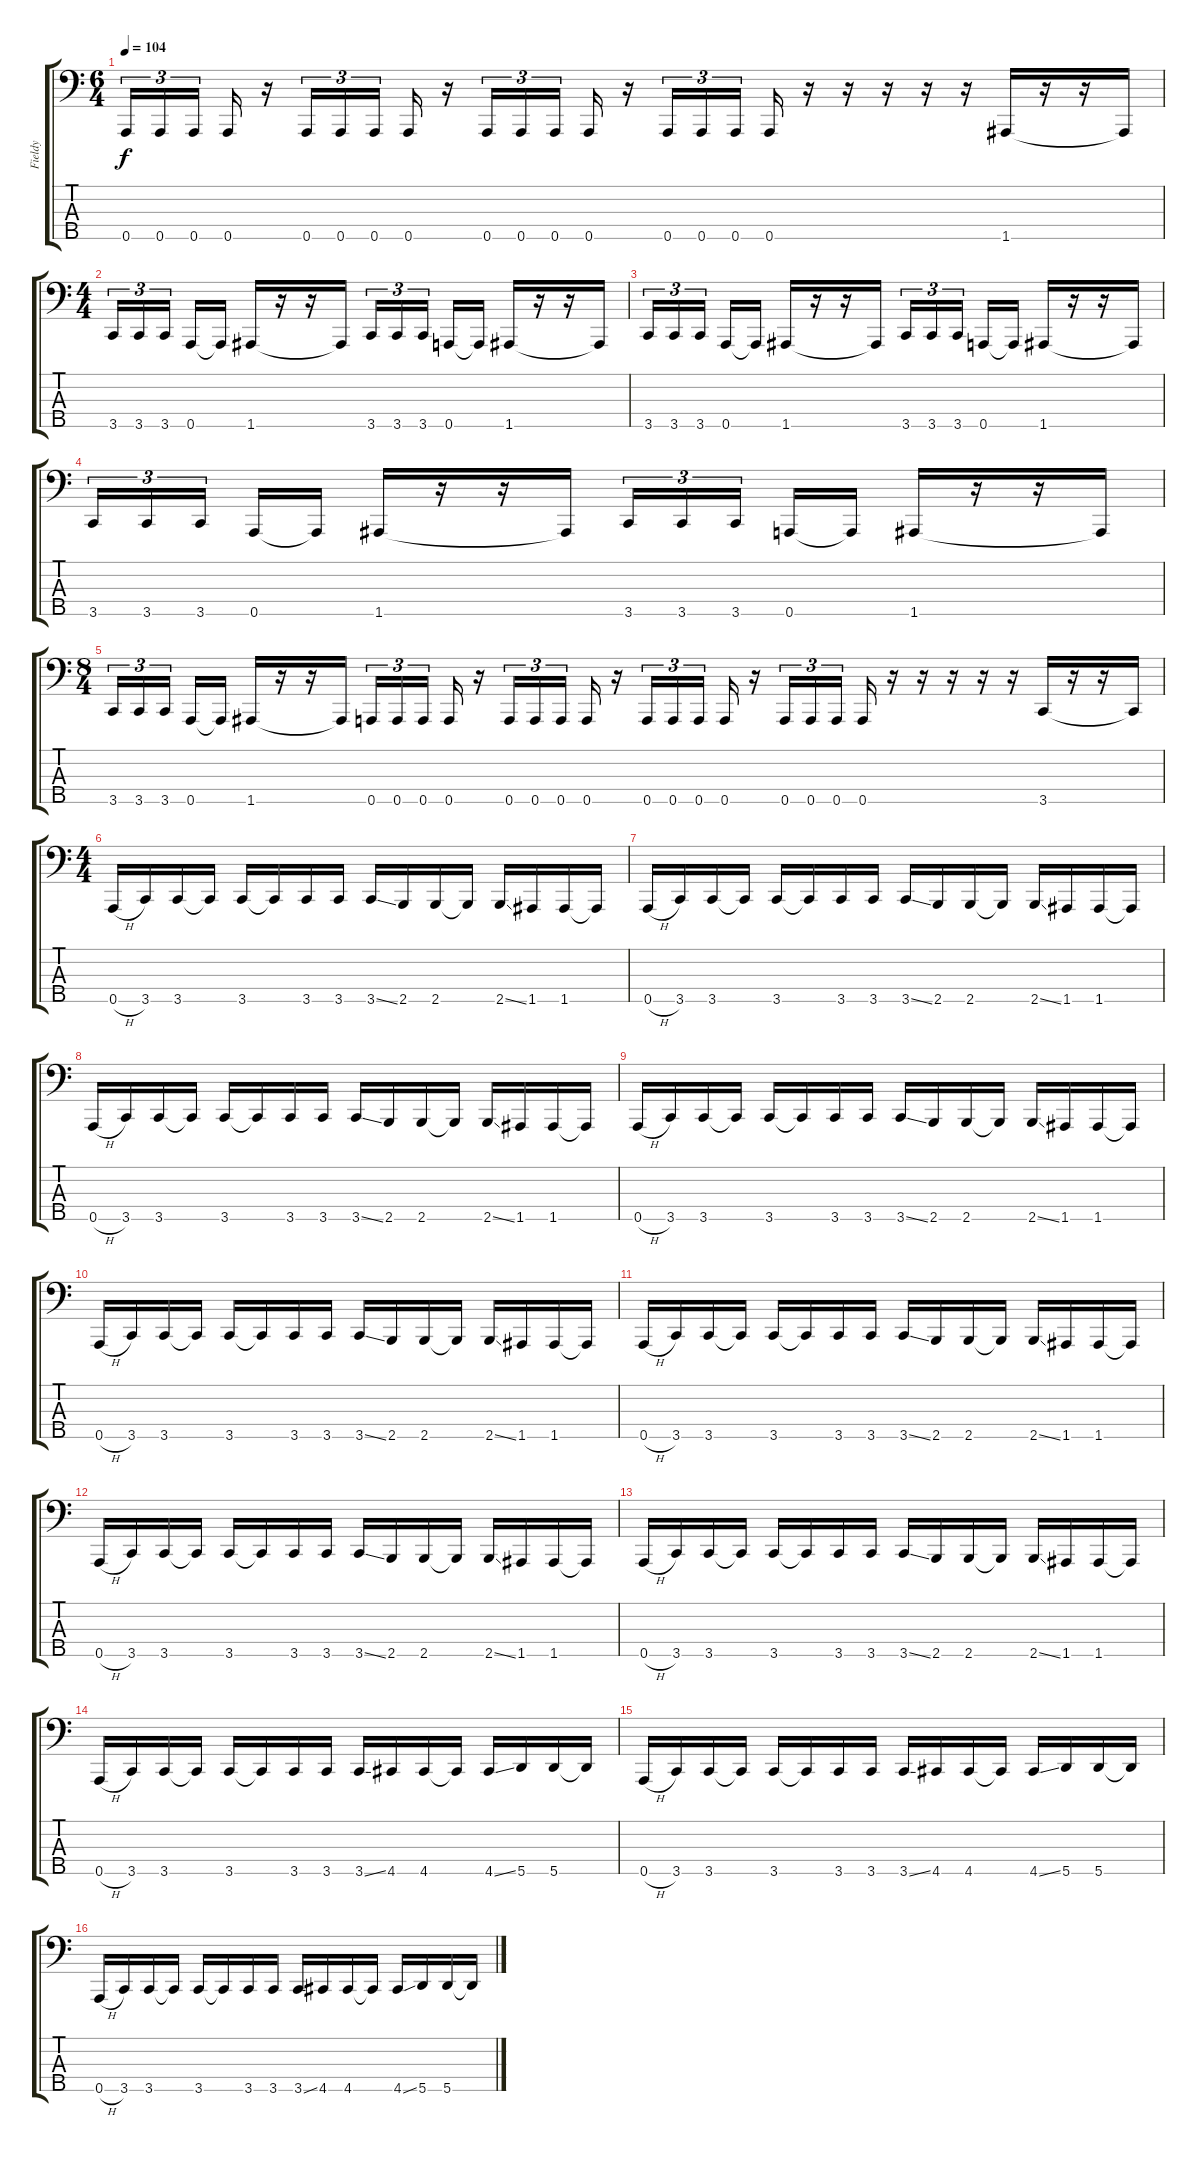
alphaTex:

\track ("Fieldy" "Fieldy") {instrument slapbass1}
\staff {score tabs}
\tuning (F2 C2 G1 D1 A0) {hide}
\ts (6 4)
\tempo 104
\clef f4
\ks c
0.5.16{tu (3 2) dy f} 0.5.16{tu (3 2)} 0.5.16{tu (3 2)} 0.5.16 r.16 0.5.16{tu (3 2)} 0.5.16{tu (3 2)} 0.5.16{tu (3 2)} 0.5.16 r.16 0.5.16{tu (3 2)} 0.5.16{tu (3 2)} 0.5.16{tu (3 2)} 0.5.16 r.16 0.5.16{tu (3 2)} 0.5.16{tu (3 2)} 0.5.16{tu (3 2)} 0.5.16 r.16 r.16 r.16 r.16 r.16 1.5.16 r.16 r.16 1.5{t}.16 |
\ts (4 4)
3.5.16{tu (3 2)} 3.5.16{tu (3 2)} 3.5.16{tu (3 2)} 0.5.16 0.5{t}.16 1.5.16 r.16 r.16 1.5{t}.16 3.5.16{tu (3 2)} 3.5.16{tu (3 2)} 3.5.16{tu (3 2)} 0.5.16 0.5{t}.16 1.5.16 r.16 r.16 1.5{t}.16 |
3.5.16{tu (3 2)} 3.5.16{tu (3 2)} 3.5.16{tu (3 2)} 0.5.16 0.5{t}.16 1.5.16 r.16 r.16 1.5{t}.16 3.5.16{tu (3 2)} 3.5.16{tu (3 2)} 3.5.16{tu (3 2)} 0.5.16 0.5{t}.16 1.5.16 r.16 r.16 1.5{t}.16 |
3.5.16{tu (3 2)} 3.5.16{tu (3 2)} 3.5.16{tu (3 2)} 0.5.16 0.5{t}.16 1.5.16 r.16 r.16 1.5{t}.16 3.5.16{tu (3 2)} 3.5.16{tu (3 2)} 3.5.16{tu (3 2)} 0.5.16 0.5{t}.16 1.5.16 r.16 r.16 1.5{t}.16 |
\ts (8 4)
3.5.16{tu (3 2)} 3.5.16{tu (3 2)} 3.5.16{tu (3 2)} 0.5.16 0.5{t}.16 1.5.16 r.16 r.16 1.5{t}.16 0.5.16{tu (3 2)} 0.5.16{tu (3 2)} 0.5.16{tu (3 2)} 0.5.16 r.16 0.5.16{tu (3 2)} 0.5.16{tu (3 2)} 0.5.16{tu (3 2)} 0.5.16 r.16 0.5.16{tu (3 2)} 0.5.16{tu (3 2)} 0.5.16{tu (3 2)} 0.5.16 r.16 0.5.16{tu (3 2)} 0.5.16{tu (3 2)} 0.5.16{tu (3 2)} 0.5.16 r.16 r.16 r.16 r.16 r.16 3.5.16 r.16 r.16 3.5{t}.16 |
\ts (4 4)
0.5{h}.16{instrument slapbass1} 3.5.16 3.5.16 3.5{t}.16 3.5.16 3.5{t}.16 3.5.16 3.5.16 3.5{ss}.16 2.5.16 2.5.16 2.5{t}.16 2.5{ss}.16 1.5.16 1.5.16 1.5{t}.16 |
0.5{h}.16 3.5.16 3.5.16 3.5{t}.16 3.5.16 3.5{t}.16 3.5.16 3.5.16 3.5{ss}.16 2.5.16 2.5.16 2.5{t}.16 2.5{ss}.16 1.5.16 1.5.16 1.5{t}.16 |
0.5{h}.16 3.5.16 3.5.16 3.5{t}.16 3.5.16 3.5{t}.16 3.5.16 3.5.16 3.5{ss}.16 2.5.16 2.5.16 2.5{t}.16 2.5{ss}.16 1.5.16 1.5.16 1.5{t}.16 |
0.5{h}.16 3.5.16 3.5.16 3.5{t}.16 3.5.16 3.5{t}.16 3.5.16 3.5.16 3.5{ss}.16 2.5.16 2.5.16 2.5{t}.16 2.5{ss}.16 1.5.16 1.5.16 1.5{t}.16 |
0.5{h}.16{instrument slapbass1} 3.5.16 3.5.16 3.5{t}.16 3.5.16 3.5{t}.16 3.5.16 3.5.16 3.5{ss}.16 2.5.16 2.5.16 2.5{t}.16 2.5{ss}.16 1.5.16 1.5.16 1.5{t}.16 |
0.5{h}.16 3.5.16 3.5.16 3.5{t}.16 3.5.16 3.5{t}.16 3.5.16 3.5.16 3.5{ss}.16 2.5.16 2.5.16 2.5{t}.16 2.5{ss}.16 1.5.16 1.5.16 1.5{t}.16 |
0.5{h}.16 3.5.16 3.5.16 3.5{t}.16 3.5.16 3.5{t}.16 3.5.16 3.5.16 3.5{ss}.16 2.5.16 2.5.16 2.5{t}.16 2.5{ss}.16 1.5.16 1.5.16 1.5{t}.16 |
0.5{h}.16 3.5.16 3.5.16 3.5{t}.16 3.5.16 3.5{t}.16 3.5.16 3.5.16 3.5{ss}.16 2.5.16 2.5.16 2.5{t}.16 2.5{ss}.16 1.5.16 1.5.16 1.5{t}.16 |
0.5{h}.16 3.5.16 3.5.16 3.5{t}.16 3.5.16 3.5{t}.16 3.5.16 3.5.16 3.5{ss}.16 4.5.16 4.5.16 4.5{t}.16 4.5{ss}.16 5.5.16 5.5.16 5.5{t}.16 |
0.5{h}.16 3.5.16 3.5.16 3.5{t}.16 3.5.16 3.5{t}.16 3.5.16 3.5.16 3.5{ss}.16 4.5.16 4.5.16 4.5{t}.16 4.5{ss}.16 5.5.16 5.5.16 5.5{t}.16 |
0.5{h}.16 3.5.16 3.5.16 3.5{t}.16 3.5.16 3.5{t}.16 3.5.16 3.5.16 3.5{ss}.16 4.5.16 4.5.16 4.5{t}.16 4.5{ss}.16 5.5.16 5.5.16 5.5{t}.16
